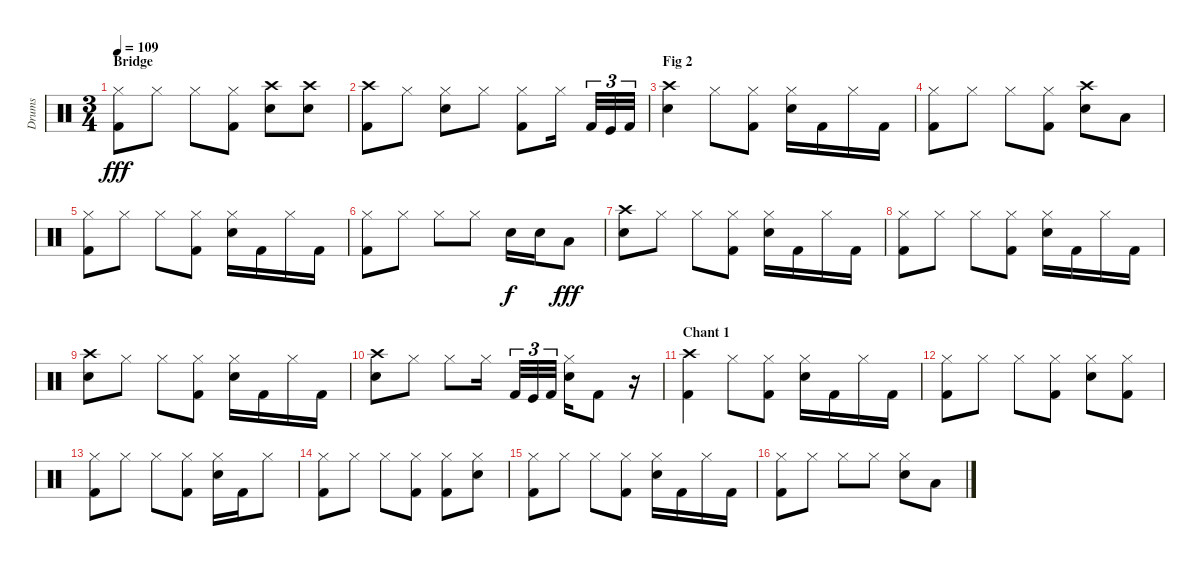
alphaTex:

\track ("Drums" "Drums") {instrument percussion}
\staff {score}
\articulation defaults
\ts (3 4)
\section ("" "Bridge")
\tempo 109
\clef neutral
\ks c
("Hi-Hat (closed)" "Kick (hit) 2").8{dy fff} "Hi-Hat (closed)".8 "Hi-Hat (closed)".8 ("Hi-Hat (closed)" "Kick (hit) 2").8 ("Crash high (hit)" "Electric Snare (hit)").8 ("Crash high (hit)" "Electric Snare (hit)").8 |
("Crash high (hit)" "Kick (hit) 2").8 "Hi-Hat (closed)".8 ("Hi-Hat (closed)" "Electric Snare (hit)").8 "Hi-Hat (closed)".8 ("Hi-Hat (closed)" "Kick (hit) 2").8 "Hi-Hat (closed)".16 "Kick (hit) 2".32{tu (3 2)} "Kick (hit)".32{tu (3 2)} "Kick (hit) 2".32{tu (3 2)} |
\section ("" "Fig 2")
("Crash high (hit)" "Electric Snare (hit)").4 "Hi-Hat (closed)".8 ("Hi-Hat (closed)" "Kick (hit) 2").8 ("Hi-Hat (closed)" "Electric Snare (hit)").16 "Kick (hit) 2".16 "Hi-Hat (closed)".16 "Kick (hit) 2".16 |
("Hi-Hat (closed)" "Kick (hit) 2").8 "Hi-Hat (closed)".8 "Hi-Hat (closed)".8 ("Hi-Hat (closed)" "Kick (hit) 2").8 ("Crash high (hit)" "Electric Snare (hit)").8 "Low Tom (hit)".8 |
("Hi-Hat (closed)" "Kick (hit) 2").8 "Hi-Hat (closed)".8 "Hi-Hat (closed)".8 ("Hi-Hat (closed)" "Kick (hit) 2").8 ("Hi-Hat (closed)" "Electric Snare (hit)").16 "Kick (hit) 2".16 "Hi-Hat (closed)".16 "Kick (hit) 2".16 |
("Hi-Hat (closed)" "Kick (hit) 2").8 "Hi-Hat (closed)".8 "Hi-Hat (closed)".8 "Hi-Hat (closed)".8 "Electric Snare (hit)".16{dy f} "Electric Snare (hit)".16 "Low Tom (hit)".8{dy fff} |
("Crash high (hit)" "Electric Snare (hit)").8 "Hi-Hat (closed)".8 "Hi-Hat (closed)".8 ("Hi-Hat (closed)" "Kick (hit) 2").8 ("Hi-Hat (closed)" "Electric Snare (hit)").16 "Kick (hit) 2".16 "Hi-Hat (closed)".16 "Kick (hit) 2".16 |
("Hi-Hat (closed)" "Kick (hit) 2").8 "Hi-Hat (closed)".8 "Hi-Hat (closed)".8 ("Hi-Hat (closed)" "Kick (hit) 2").8 ("Hi-Hat (closed)" "Electric Snare (hit)").16 "Kick (hit) 2".16 "Hi-Hat (closed)".16 "Kick (hit) 2".16 |
("Crash high (hit)" "Electric Snare (hit)").8 "Hi-Hat (closed)".8 "Hi-Hat (closed)".8 ("Hi-Hat (closed)" "Kick (hit) 2").8 ("Hi-Hat (closed)" "Electric Snare (hit)").16 "Kick (hit) 2".16 "Hi-Hat (closed)".16 "Kick (hit) 2".16 |
("Crash high (hit)" "Electric Snare (hit)").8 "Hi-Hat (closed)".8 "Hi-Hat (closed)".8 "Hi-Hat (closed)".16 "Kick (hit) 2".32{tu (3 2)} "Kick (hit)".32{tu (3 2)} "Kick (hit) 2".32{tu (3 2)} ("Hi-Hat (closed)" "Electric Snare (hit)").16 "Kick (hit) 2".8 r.16 |
\section ("" "Chant 1")
("Crash high (hit)" "Kick (hit) 2").4 "Hi-Hat (closed)".8 ("Hi-Hat (closed)" "Kick (hit) 2").8 ("Hi-Hat (closed)" "Electric Snare (hit)").16 "Kick (hit) 2".16 "Hi-Hat (closed)".16 "Kick (hit) 2".16 |
("Hi-Hat (closed)" "Kick (hit) 2").8 "Hi-Hat (closed)".8 "Hi-Hat (closed)".8 ("Hi-Hat (closed)" "Kick (hit) 2").8 ("Hi-Hat (closed)" "Electric Snare (hit)").8 ("Hi-Hat (closed)" "Kick (hit) 2").8 |
("Hi-Hat (closed)" "Kick (hit) 2").8 "Hi-Hat (closed)".8 "Hi-Hat (closed)".8 ("Hi-Hat (closed)" "Kick (hit) 2").8 ("Hi-Hat (closed)" "Electric Snare (hit)").16 "Kick (hit) 2".16 "Hi-Hat (closed)".8 |
("Hi-Hat (closed)" "Kick (hit) 2").8 "Hi-Hat (closed)".8 "Hi-Hat (closed)".8 ("Hi-Hat (closed)" "Kick (hit) 2").8 ("Hi-Hat (closed)" "Kick (hit) 2").8 ("Hi-Hat (closed)" "Electric Snare (hit)").8 |
("Hi-Hat (closed)" "Kick (hit) 2").8 "Hi-Hat (closed)".8 "Hi-Hat (closed)".8 ("Hi-Hat (closed)" "Kick (hit) 2").8 ("Hi-Hat (closed)" "Electric Snare (hit)").16 "Kick (hit) 2".16 "Hi-Hat (closed)".16 "Kick (hit) 2".16 |
("Hi-Hat (closed)" "Kick (hit) 2").8 "Hi-Hat (closed)".8 "Hi-Hat (closed)".8 "Hi-Hat (closed)".8 ("Hi-Hat (closed)" "Electric Snare (hit)").8 "Low Tom (hit)".8
